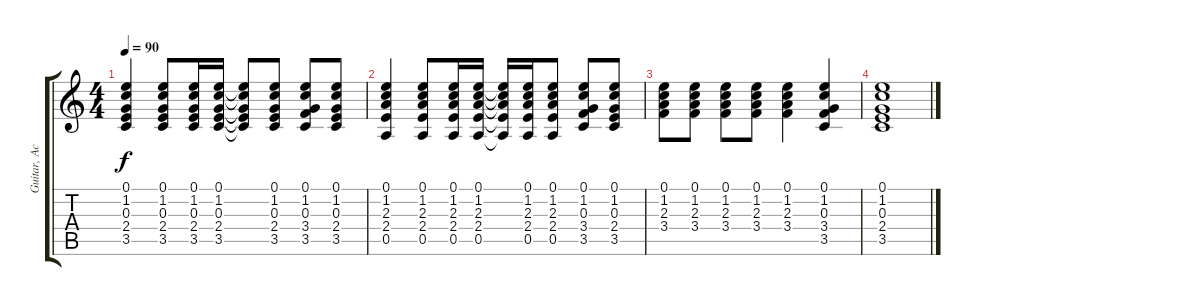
\track ("Guitar, Acoustic" "Guitar, Ac") {instrument acousticguitarsteel}
\staff {score tabs}
\tuning (E4 B3 G3 D3 A2 E2) {hide}
\ts (4 4)
\tempo 90
\clef g2
\ks c
(0.1 1.2 0.3 2.4 3.5).4{dy f} (0.1 1.2 0.3 2.4 3.5).8 (0.1 1.2 0.3 2.4 3.5).16 (0.1 1.2 0.3 2.4 3.5).16 (0.1{t} 1.2{t} 0.3{t} 2.4{t} 3.5{t}).8 (0.1 1.2 0.3 2.4 3.5).8 (0.1 1.2 0.3 3.4 3.5).8 (0.1 1.2 0.3 2.4 3.5).8 |
(0.1 1.2 2.3 2.4 0.5).4 (0.1 1.2 2.3 2.4 0.5).8 (0.1 1.2 2.3 2.4 0.5).16 (0.1 1.2 2.3 2.4 0.5).16 (0.1{t} 1.2{t} 2.3{t} 2.4{t} 0.5{t}).16 (0.1 1.2 2.3 2.4 0.5).16 (0.1 1.2 2.3 2.4 0.5).8 (0.1 1.2 0.3 3.4 3.5).8 (0.1 1.2 0.3 2.4 3.5).8 |
(0.1 1.2 2.3 3.4).8 (0.1 1.2 2.3 3.4).8 (0.1 1.2 2.3 3.4).8 (0.1 1.2 2.3 3.4).8 (0.1 1.2 2.3 3.4).4 (0.1 1.2 0.3 3.4 3.5).4 |
(0.1 1.2 0.3 2.4 3.5).1
